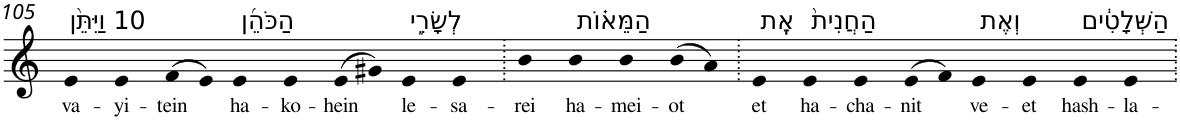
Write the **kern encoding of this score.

**kern	**text
*part1	*part1
*staff1	*staff1
*I"Piano	*
*I'Pno	*
!!LO:PB:g=z
*clefG2	*
*k[]	*
=105	=105
!LO:TX:a:t=10 וַיִּתֵּ֨ן	!
!	!LO:LY:b
4e	va-
!	!LO:LY:b
4e	-yi-
!	!LO:LY:b
(>8f	-tein
8e)	.
!LO:TX:a:t=הַכֹּהֵ֜ן	!
!	!LO:LY:b
4e	ha-
!	!LO:LY:b
4e	-ko-
!	!LO:LY:b
(>8e	-hein
8g#X)	.
!LO:TX:a:t=לְשָׂרֵ֣י	!
!	!LO:LY:b
4e	le-
!	!LO:LY:b
4e	-sa-
=106.	=106.
!	!LO:LY:b
4b	-rei
!LO:TX:a:t=הַמֵּא֗וֹת	!
!	!LO:LY:b
4b	ha-
!	!LO:LY:b
4b	-mei-
!	!LO:LY:b
(>8b	-ot
8a)	.
=107.	=107.
!LO:TX:a:t=אֶֽת	!
!	!LO:LY:b
4e	et
!LO:TX:a:t=הַחֲנִית֙	!
!	!LO:LY:b
4e	ha-
!	!LO:LY:b
4e	-cha-
!	!LO:LY:b
(>8e	-nit
8f)	.
!LO:TX:a:t=וְאֶת	!
!	!LO:LY:b
4e	ve-
!	!LO:LY:b
4e	-et
!LO:TX:a:t=הַשְּׁלָטִ֔ים	!
!	!LO:LY:b
4e	hash-
!	!LO:LY:b
4e	-la-
=.	=.
*-	*-
